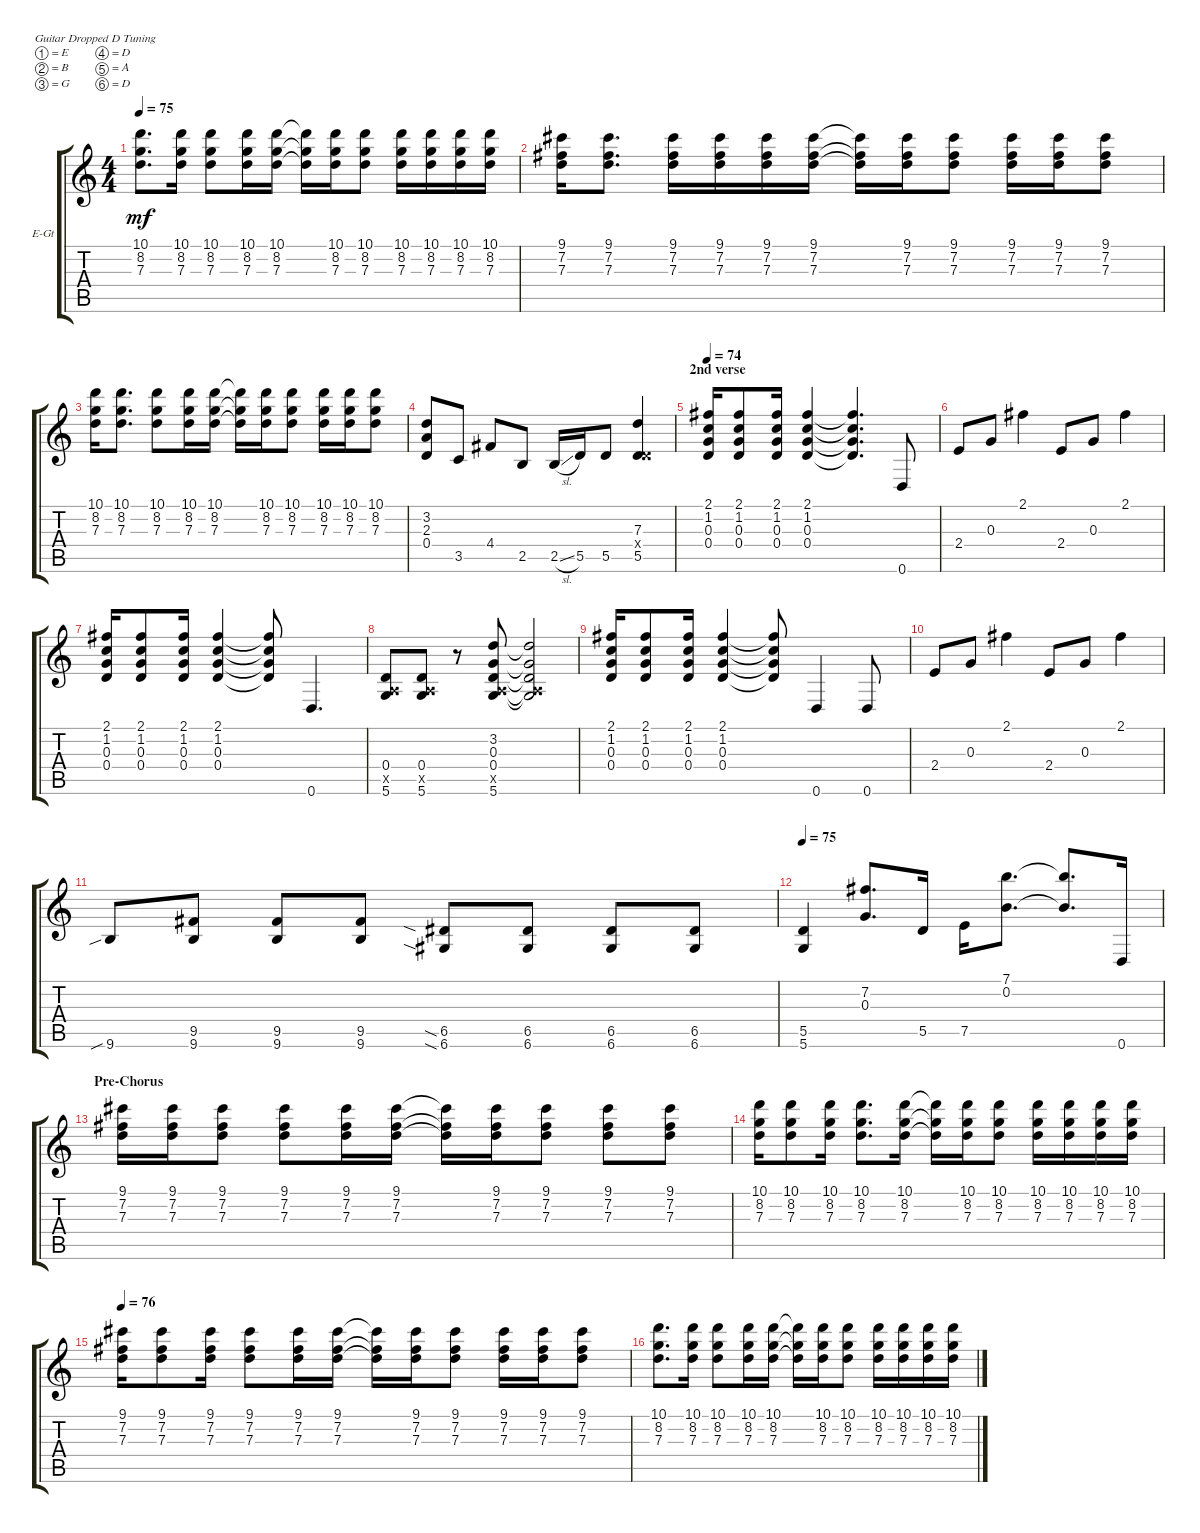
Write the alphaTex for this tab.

\defaultSystemsLayout 4
\bracketExtendMode groupsimilarinstruments
\firstSystemTrackNameOrientation horizontal
\otherSystemsTrackNameOrientation horizontal
\track ("Gtr. 1 (slight. dist.)" "E-Gt") {instrument electricguitarclean}
\staff {score tabs}
\tuning (E4 B3 G3 D3 A2 D2)
\ts (4 4)
\tempo 75
\clef g2
\ks c
(7.3 8.2 10.1).8{d dy mf} (7.3 8.2 10.1).16 (7.3 8.2 10.1).8 (7.3 8.2 10.1).16 (7.3 8.2 10.1).16 (7.3{t} 8.2{t} 10.1{t}).16 (7.3 8.2 10.1).16 (7.3 8.2 10.1).8 (7.3 8.2 10.1).16 (7.3 8.2 10.1).16 (7.3 8.2 10.1).16 (7.3 8.2 10.1).16 |
(7.3 7.2 9.1).16 (7.3 7.2 9.1).8{d} (7.3 7.2 9.1).16 (7.3 7.2 9.1).16 (7.3 7.2 9.1).16 (7.3 7.2 9.1).16 (7.3{t} 7.2{t} 9.1{t}).16 (7.3 7.2 9.1).16 (7.3 7.2 9.1).8 (7.3 7.2 9.1).16 (7.3 7.2 9.1).16 (7.3 7.2 9.1).8 |
(7.3 8.2 10.1).16 (7.3 8.2 10.1).8{d} (7.3 8.2 10.1).8 (7.3 8.2 10.1).16 (7.3 8.2 10.1).16 (7.3{t} 8.2{t} 10.1{t}).16 (7.3 8.2 10.1).16 (7.3 8.2 10.1).8 (7.3 8.2 10.1).16 (7.3 8.2 10.1).16 (7.3 8.2 10.1).8 |
(3.2 2.3 0.4).8 3.5.8 4.4.8 2.5.8 2.5{sl}.16 5.5.16 5.5.8 (5.5 0.4{x} 7.3).4 |
\section ("" "2nd verse")
\tempo 74
(2.1 1.2 0.3 0.4).16 (2.1 1.2 0.3 0.4).8 (2.1 1.2 0.3 0.4).16 (2.1 1.2 0.3 0.4).4 (2.1{t} 1.2{t} 0.3{t} 0.4{t}).4{d} 0.6.8 |
2.4.8 0.3.8 2.1.4 2.4.8 0.3.8 2.1.4 |
(2.1 1.2 0.3 0.4).16 (2.1 1.2 0.3 0.4).8 (2.1 1.2 0.3 0.4).16 (2.1 1.2 0.3 0.4).4 (2.1{t} 1.2{t} 0.3{t} 0.4{t}).8 0.6.4{d} |
(5.6 0.5{x} 0.4).8 (5.6 0.5{x} 0.4).8 r.8 (5.6 0.5{x} 0.4 0.3 3.2).8 (5.6{t} 0.5{x t} 0.4{t} 0.3{t} 3.2{t}).2 |
(2.1 1.2 0.3 0.4).16 (2.1 1.2 0.3 0.4).8 (2.1 1.2 0.3 0.4).16 (2.1 1.2 0.3 0.4).4 (2.1{t} 1.2{t} 0.3{t} 0.4{t}).8 0.6.4 0.6.8 |
2.4.8 0.3.8 2.1.4 2.4.8 0.3.8 2.1.4 |
9.6{sib}.8 (9.5 9.6).8 (9.5 9.6).8 (9.5 9.6).8 (6.5{sia} 6.6{sia}).8 (6.5 6.6).8 (6.5 6.6).8 (6.5 6.6).8 |
\tempo 75
(5.6 5.5).4 (0.3 7.2).8{d} 5.5.16 7.5.16 (7.1 0.2).8{d} (0.2{t} 7.1{t}).8{d} 0.6.16 |
\section ("" "Pre-Chorus")
(7.3 7.2 9.1).16 (7.3 7.2 9.1).16 (7.3 7.2 9.1).8 (7.3 7.2 9.1).8 (7.3 7.2 9.1).16 (7.3 7.2 9.1).16 (7.3{t} 7.2{t} 9.1{t}).16 (7.3 7.2 9.1).16 (7.3 7.2 9.1).8 (7.3 7.2 9.1).8 (7.3 7.2 9.1).8 |
(7.3 8.2 10.1).16 (7.3 8.2 10.1).8 (7.3 8.2 10.1).16 (7.3 8.2 10.1).8{d} (7.3 8.2 10.1).16 (7.3{t} 8.2{t} 10.1{t}).16 (7.3 8.2 10.1).16 (7.3 8.2 10.1).8 (7.3 8.2 10.1).16 (7.3 8.2 10.1).16 (7.3 8.2 10.1).16 (7.3 8.2 10.1).16 |
\tempo 76
(7.3 7.2 9.1).16 (7.3 7.2 9.1).8 (7.3 7.2 9.1).16 (7.3 7.2 9.1).8 (7.3 7.2 9.1).16 (7.3 7.2 9.1).16 (7.3{t} 7.2{t} 9.1{t}).16 (7.3 7.2 9.1).16 (7.3 7.2 9.1).8 (7.3 7.2 9.1).16 (7.3 7.2 9.1).16 (7.3 7.2 9.1).8 |
(7.3 8.2 10.1).8{d} (7.3 8.2 10.1).16 (7.3 8.2 10.1).8 (7.3 8.2 10.1).16 (7.3 8.2 10.1).16 (7.3{t} 8.2{t} 10.1{t}).16 (7.3 8.2 10.1).16 (7.3 8.2 10.1).8 (7.3 8.2 10.1).16 (7.3 8.2 10.1).16 (7.3 8.2 10.1).16 (7.3 8.2 10.1).16
